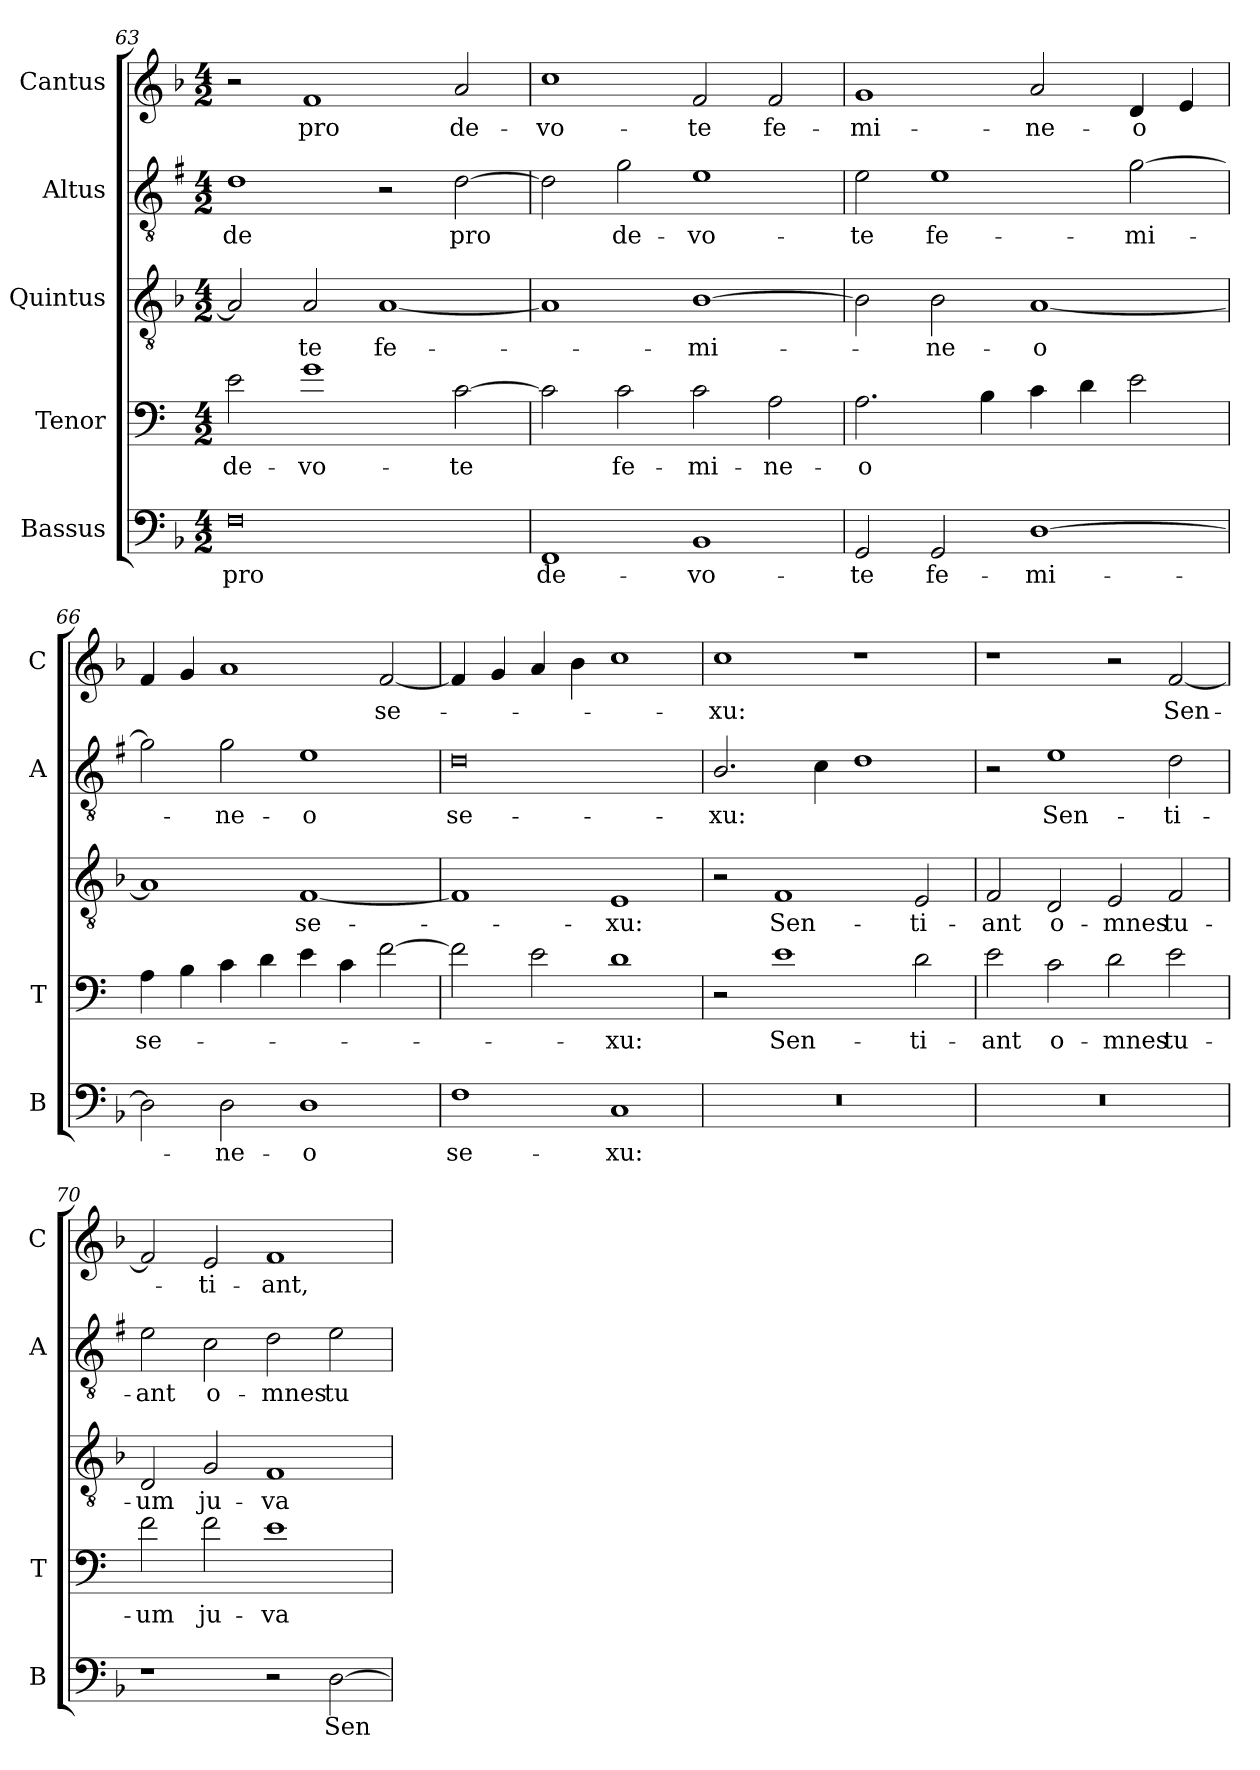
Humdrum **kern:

**kern	**text	**kern	**text	**kern	**text	**kern	**text	**kern	**text
*part5	*part5	*part4	*part4	*part3	*part3	*part2	*part2	*part1	*part1
*staff5	*staff5	*staff4	*staff4	*staff3	*staff3	*staff2	*staff2	*staff1	*staff1
*I"Bassus	*	*I"Tenor	*	*I"Quintus	*	*I"Altus	*	*I"Cantus	*
*I'B	*	*I'T	*	*	*	*I'A	*	*I'C	*
*clefF4	*	*clefF4	*	*clefGv2	*	*clefGv2	*	*clefG2	*
*	*	*ITrd4c7	*	*	*	*ITrd1c2	*	*	*
*k[b-]	*	*k[b-]	*	*k[b-]	*	*k[b-]	*	*k[b-]	*
*F:	*	*F:	*	*F:	*	*F:	*	*F:	*
*M4/2	*	*M4/2	*	*M4/2	*	*M4/2	*	*M4/2	*
=63	=63	=63	=63	=63	=63	=63	=63	=63	=63
!	!LO:LY:b	!	!LO:LY:b	!	!	!	!LO:LY:b	!	!
0F	pro	2A\	de-	2A/]	.	1c	-de	2r	.
!	!	!	!LO:LY:b	!	!LO:LY:b	!	!	!	!LO:LY:b
.	.	1c	-vo-	2A/	-te	.	.	1f	pro
!	!	!	!	!	!LO:LY:b	!	!	!	!
.	.	.	.	[1A	fe-	2r	.	.	.
!	!	!	!LO:LY:b	!	!	!	!LO:LY:b	!	!LO:LY:b
.	.	[2F\	-te	.	.	[2c\	pro	2a/	de-
=64	=64	=64	=64	=64	=64	=64	=64	=64	=64
!	!LO:LY:b	!	!	!	!	!	!	!	!LO:LY:b
1FF	de-	2F\]	.	1A]	.	2c\]	.	1cc	-vo-
!	!	!	!LO:LY:b	!	!	!	!LO:LY:b	!	!
.	.	2F\	fe-	.	.	2f\	de-	.	.
!	!LO:LY:b	!	!LO:LY:b	!	!LO:LY:b	!	!LO:LY:b	!	!LO:LY:b
1BB-	-vo-	2F\	-mi-	[1B-	-mi-	1d	-vo-	2f/	-te
!	!	!	!LO:LY:b	!	!	!	!	!	!LO:LY:b
.	.	2D\	-ne-	.	.	.	.	2f/	fe-
=65	=65	=65	=65	=65	=65	=65	=65	=65	=65
!	!LO:LY:b	!	!LO:LY:b	!	!	!	!LO:LY:b	!	!LO:LY:b
2GG/	-te	2.D\	-o	2B-\]	.	2d\	-te	1g	-mi-
!	!LO:LY:b	!	!	!	!LO:LY:b	!	!LO:LY:b	!	!
2GG/	fe-	.	.	2B-\	-ne-	1d	fe-	.	.
.	.	4E\	.	.	.	.	.	.	.
!	!LO:LY:b	!	!	!	!LO:LY:b	!	!	!	!LO:LY:b
[1D	-mi-	4F\	.	[1A	-o	.	.	2a/	-ne-
.	.	4G\	.	.	.	.	.	.	.
!	!	!	!	!	!	!	!LO:LY:b	!	!LO:LY:b
.	.	2A\	.	.	.	[2f\	-mi-	4d/	-o
.	.	.	.	.	.	.	.	4e/	.
!!LO:LB:g=z
=66	=66	=66	=66	=66	=66	=66	=66	=66	=66
!	!	!	!LO:LY:b	!	!	!	!	!	!
2D\]	.	4D\	se-	1A]	.	2f\]	.	4f/	.
.	.	4E\	.	.	.	.	.	4g/	.
!	!LO:LY:b	!	!	!	!	!	!LO:LY:b	!	!
2D\	-ne-	4F\	.	.	.	2f\	-ne-	1a	.
.	.	4G\	.	.	.	.	.	.	.
!	!LO:LY:b	!	!	!	!LO:LY:b	!	!LO:LY:b	!	!
1D	-o	4A\	.	[1F	se-	1d	-o	.	.
.	.	4F\	.	.	.	.	.	.	.
!	!	!	!	!	!	!	!	!	!LO:LY:b
.	.	[2B-\	.	.	.	.	.	[2f/	se-
=67	=67	=67	=67	=67	=67	=67	=67	=67	=67
!	!LO:LY:b	!	!	!	!	!	!LO:LY:b	!	!
1F	se-	2B-\]	.	1F]	.	0c	se-	4f/]	.
.	.	.	.	.	.	.	.	4g/	.
.	.	2A\	.	.	.	.	.	4a/	.
.	.	.	.	.	.	.	.	4b-\	.
!	!LO:LY:b	!	!LO:LY:b	!	!LO:LY:b	!	!	!	!
1C	-xu:	1G	-xu:	1E	-xu:	.	.	1cc	.
=68	=68	=68	=68	=68	=68	=68	=68	=68	=68
!	!	!	!	!	!	!	!LO:LY:b	!	!LO:LY:b
0r	.	2r	.	2r	.	2.A/	-xu:	1cc	-xu:
!	!	!	!LO:LY:b	!	!LO:LY:b	!	!	!	!
.	.	1A	Sen-	1F	Sen-	.	.	.	.
.	.	.	.	.	.	4B-\	.	.	.
.	.	.	.	.	.	1c	.	1r	.
!	!	!	!LO:LY:b	!	!LO:LY:b	!	!	!	!
.	.	2G\	-ti-	2E/	-ti-	.	.	.	.
=69	=69	=69	=69	=69	=69	=69	=69	=69	=69
!	!	!	!LO:LY:b	!	!LO:LY:b	!	!	!	!
0r	.	2A\	-ant	2F/	-ant	2r	.	1r	.
!	!	!	!LO:LY:b	!	!LO:LY:b	!	!LO:LY:b	!	!
.	.	2F\	o-	2D/	o-	1d	Sen-	.	.
!	!	!	!LO:LY:b	!	!LO:LY:b	!	!	!	!
.	.	2G\	-mnes	2E/	-mnes	.	.	2r	.
!	!	!	!LO:LY:b	!	!LO:LY:b	!	!LO:LY:b	!	!LO:LY:b
.	.	2A\	tu-	2F/	tu-	2c\	-ti-	[2f/	Sen-
=70	=70	=70	=70	=70	=70	=70	=70	=70	=70
!	!	!	!LO:LY:b	!	!LO:LY:b	!	!LO:LY:b	!	!
1r	.	2B-\	-um	2D/	-um	2d\	-ant	2f/]	.
!	!	!	!LO:LY:b	!	!LO:LY:b	!	!LO:LY:b	!	!LO:LY:b
.	.	2B-\	ju-	2G/	ju-	2B-\	o-	2e/	-ti-
!	!	!	!LO:LY:b	!	!LO:LY:b	!	!LO:LY:b	!	!LO:LY:b
2r	.	1A	-va-	1F	-va-	2c\	-mnes	1f	-ant,
!	!LO:LY:b	!	!	!	!	!	!LO:LY:b	!	!
[2D\	Sen-	.	.	.	.	2d\	tu-	.	.
=	=	=	=	=	=	=	=	=	=
*-	*-	*-	*-	*-	*-	*-	*-	*-	*-
